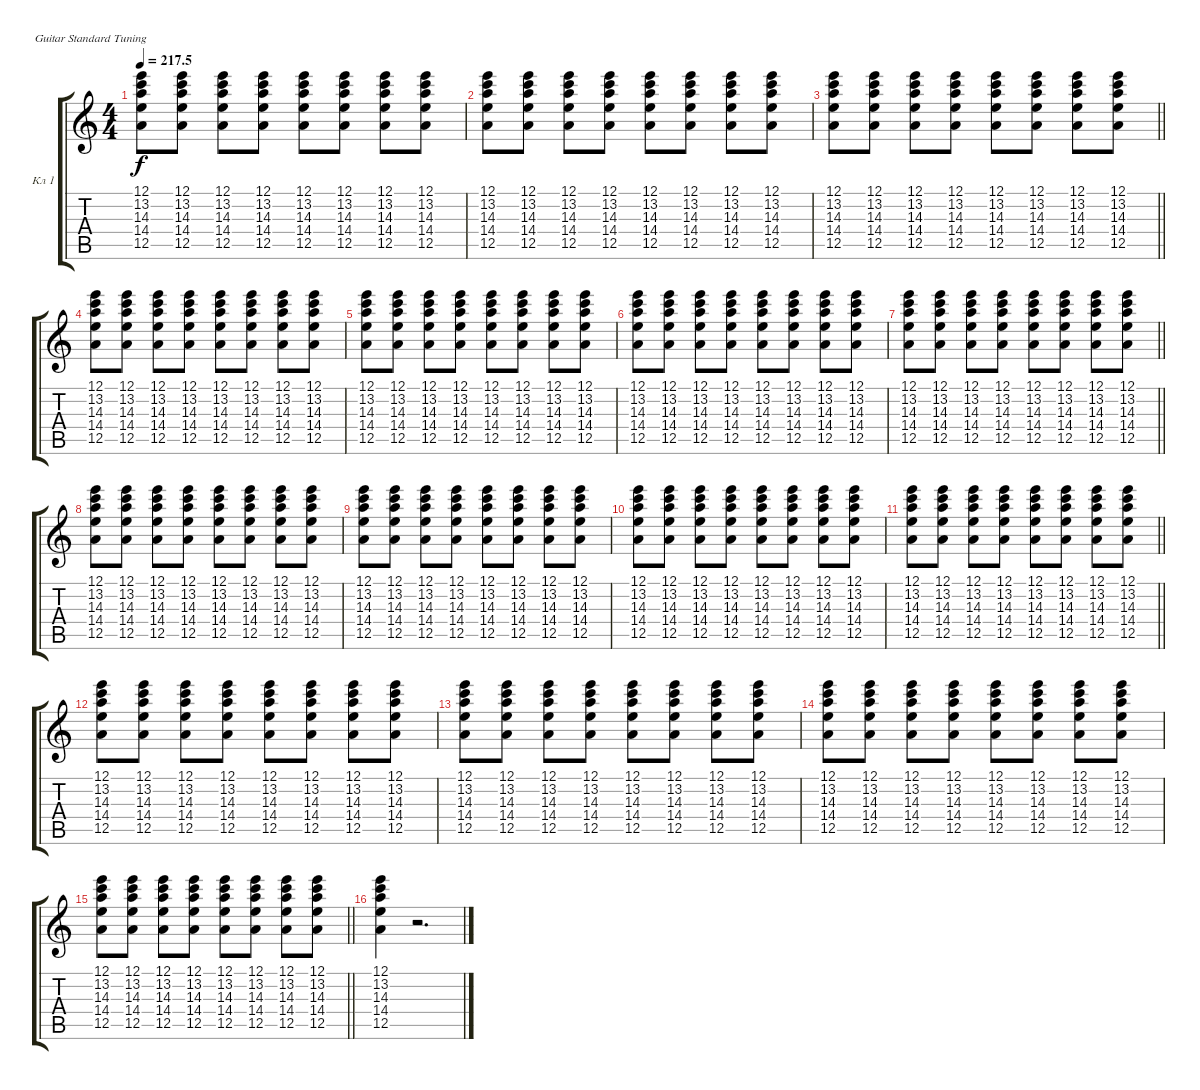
\bracketExtendMode groupsimilarinstruments
\firstSystemTrackNameOrientation horizontal
\otherSystemsTrackNameOrientation horizontal
\track ("Клавиши I" "Кл 1") {instrument electricgrandpiano}
\staff {score tabs}
\tuning (E4 B3 G3 D3 A2 E2)
\displaytranspose 12
\ts (4 4)
\tempo
217.5
\accidentals auto
\clef g2
\ottava regular
\simile none
\ks c
(12.1 13.2 14.3 14.4 12.5).8{dy f} (12.1 13.2 14.3 14.4 12.5).8 (12.1 13.2 14.3 14.4 12.5).8 (12.1 13.2 14.3 14.4 12.5).8 (12.1 13.2 14.3 14.4 12.5).8 (12.1 13.2 14.3 14.4 12.5).8 (12.1 13.2 14.3 14.4 12.5).8 (12.1 13.2 14.3 14.4 12.5).8 |
(12.1 13.2 14.3 14.4 12.5).8 (12.1 13.2 14.3 14.4 12.5).8 (12.1 13.2 14.3 14.4 12.5).8 (12.1 13.2 14.3 14.4 12.5).8 (12.1 13.2 14.3 14.4 12.5).8 (12.1 13.2 14.3 14.4 12.5).8 (12.1 13.2 14.3 14.4 12.5).8 (12.1 13.2 14.3 14.4 12.5).8 |
\barLineRight lightlight
(12.1 13.2 14.3 14.4 12.5).8 (12.1 13.2 14.3 14.4 12.5).8 (12.1 13.2 14.3 14.4 12.5).8 (12.1 13.2 14.3 14.4 12.5).8 (12.1 13.2 14.3 14.4 12.5).8 (12.1 13.2 14.3 14.4 12.5).8 (12.1 13.2 14.3 14.4 12.5).8 (12.1 13.2 14.3 14.4 12.5).8 |
(12.1 13.2 14.3 14.4 12.5).8 (12.1 13.2 14.3 14.4 12.5).8 (12.1 13.2 14.3 14.4 12.5).8 (12.1 13.2 14.3 14.4 12.5).8 (12.1 13.2 14.3 14.4 12.5).8 (12.1 13.2 14.3 14.4 12.5).8 (12.1 13.2 14.3 14.4 12.5).8 (12.1 13.2 14.3 14.4 12.5).8 |
(12.1 13.2 14.3 14.4 12.5).8 (12.1 13.2 14.3 14.4 12.5).8 (12.1 13.2 14.3 14.4 12.5).8 (12.1 13.2 14.3 14.4 12.5).8 (12.1 13.2 14.3 14.4 12.5).8 (12.1 13.2 14.3 14.4 12.5).8 (12.1 13.2 14.3 14.4 12.5).8 (12.1 13.2 14.3 14.4 12.5).8 |
(12.1 13.2 14.3 14.4 12.5).8 (12.1 13.2 14.3 14.4 12.5).8 (12.1 13.2 14.3 14.4 12.5).8 (12.1 13.2 14.3 14.4 12.5).8 (12.1 13.2 14.3 14.4 12.5).8 (12.1 13.2 14.3 14.4 12.5).8 (12.1 13.2 14.3 14.4 12.5).8 (12.1 13.2 14.3 14.4 12.5).8 |
\barLineRight lightlight
(12.1 13.2 14.3 14.4 12.5).8 (12.1 13.2 14.3 14.4 12.5).8 (12.1 13.2 14.3 14.4 12.5).8 (12.1 13.2 14.3 14.4 12.5).8 (12.1 13.2 14.3 14.4 12.5).8 (12.1 13.2 14.3 14.4 12.5).8 (12.1 13.2 14.3 14.4 12.5).8 (12.1 13.2 14.3 14.4 12.5).8 |
(12.1 13.2 14.3 14.4 12.5).8 (12.1 13.2 14.3 14.4 12.5).8 (12.1 13.2 14.3 14.4 12.5).8 (12.1 13.2 14.3 14.4 12.5).8 (12.1 13.2 14.3 14.4 12.5).8 (12.1 13.2 14.3 14.4 12.5).8 (12.1 13.2 14.3 14.4 12.5).8 (12.1 13.2 14.3 14.4 12.5).8 |
(12.1 13.2 14.3 14.4 12.5).8 (12.1 13.2 14.3 14.4 12.5).8 (12.1 13.2 14.3 14.4 12.5).8 (12.1 13.2 14.3 14.4 12.5).8 (12.1 13.2 14.3 14.4 12.5).8 (12.1 13.2 14.3 14.4 12.5).8 (12.1 13.2 14.3 14.4 12.5).8 (12.1 13.2 14.3 14.4 12.5).8 |
(12.1 13.2 14.3 14.4 12.5).8 (12.1 13.2 14.3 14.4 12.5).8 (12.1 13.2 14.3 14.4 12.5).8 (12.1 13.2 14.3 14.4 12.5).8 (12.1 13.2 14.3 14.4 12.5).8 (12.1 13.2 14.3 14.4 12.5).8 (12.1 13.2 14.3 14.4 12.5).8 (12.1 13.2 14.3 14.4 12.5).8 |
\barLineRight lightlight
(12.1 13.2 14.3 14.4 12.5).8 (12.1 13.2 14.3 14.4 12.5).8 (12.1 13.2 14.3 14.4 12.5).8 (12.1 13.2 14.3 14.4 12.5).8 (12.1 13.2 14.3 14.4 12.5).8 (12.1 13.2 14.3 14.4 12.5).8 (12.1 13.2 14.3 14.4 12.5).8 (12.1 13.2 14.3 14.4 12.5).8 |
(12.1 13.2 14.3 14.4 12.5).8 (12.1 13.2 14.3 14.4 12.5).8 (12.1 13.2 14.3 14.4 12.5).8 (12.1 13.2 14.3 14.4 12.5).8 (12.1 13.2 14.3 14.4 12.5).8 (12.1 13.2 14.3 14.4 12.5).8 (12.1 13.2 14.3 14.4 12.5).8 (12.1 13.2 14.3 14.4 12.5).8 |
(12.1 13.2 14.3 14.4 12.5).8 (12.1 13.2 14.3 14.4 12.5).8 (12.1 13.2 14.3 14.4 12.5).8 (12.1 13.2 14.3 14.4 12.5).8 (12.1 13.2 14.3 14.4 12.5).8 (12.1 13.2 14.3 14.4 12.5).8 (12.1 13.2 14.3 14.4 12.5).8 (12.1 13.2 14.3 14.4 12.5).8 |
(12.1 13.2 14.3 14.4 12.5).8 (12.1 13.2 14.3 14.4 12.5).8 (12.1 13.2 14.3 14.4 12.5).8 (12.1 13.2 14.3 14.4 12.5).8 (12.1 13.2 14.3 14.4 12.5).8 (12.1 13.2 14.3 14.4 12.5).8 (12.1 13.2 14.3 14.4 12.5).8 (12.1 13.2 14.3 14.4 12.5).8 |
\barLineRight lightlight
(12.1 13.2 14.3 14.4 12.5).8 (12.1 13.2 14.3 14.4 12.5).8 (12.1 13.2 14.3 14.4 12.5).8 (12.1 13.2 14.3 14.4 12.5).8 (12.1 13.2 14.3 14.4 12.5).8 (12.1 13.2 14.3 14.4 12.5).8 (12.1 13.2 14.3 14.4 12.5).8 (12.1 13.2 14.3 14.4 12.5).8 |
(12.1 13.2 14.3 14.4 12.5).4 r.2{d}
